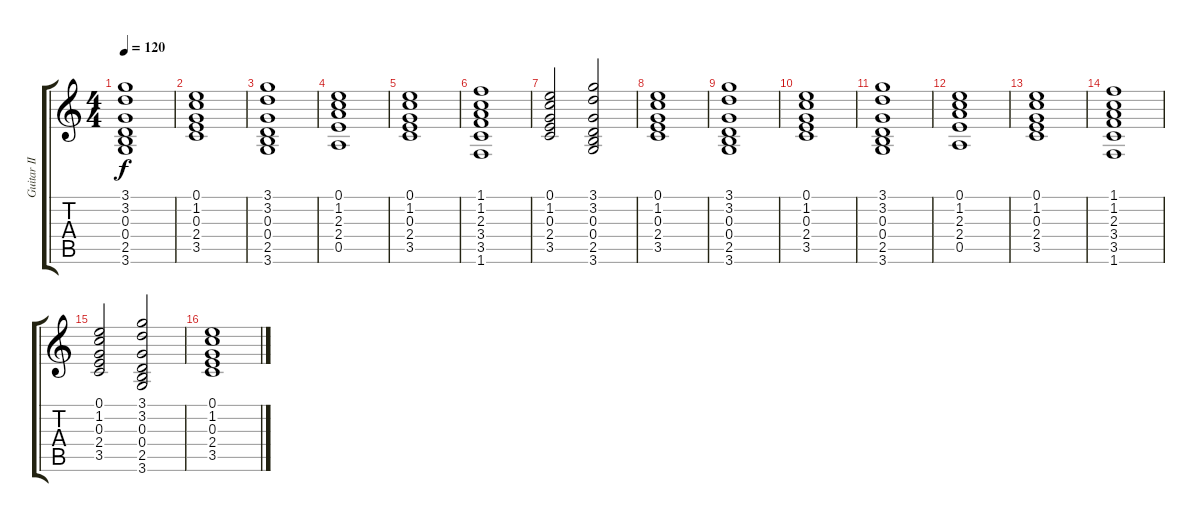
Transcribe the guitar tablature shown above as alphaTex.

\track ("Guitar II" "Guitar II") {instrument electricguitarjazz}
\staff {score tabs}
\tuning (E4 B3 G3 D3 A2 E2) {hide}
\ts (4 4)
\tempo 120
\clef g2
\ks c
(3.1 3.2 0.3 0.4 2.5 3.6).1{dy f} |
(0.1 1.2 0.3 2.4 3.5).1 |
(3.1 3.2 0.3 0.4 2.5 3.6).1 |
(0.1 1.2 2.3 2.4 0.5).1 |
(0.1 1.2 0.3 2.4 3.5).1 |
(1.1 1.2 2.3 3.4 3.5 1.6).1 |
(0.1 1.2 0.3 2.4 3.5).2 (3.1 3.2 0.3 0.4 2.5 3.6).2 |
(0.1 1.2 0.3 2.4 3.5).1 |
(3.1 3.2 0.3 0.4 2.5 3.6).1 |
(0.1 1.2 0.3 2.4 3.5).1 |
(3.1 3.2 0.3 0.4 2.5 3.6).1 |
(0.1 1.2 2.3 2.4 0.5).1 |
(0.1 1.2 0.3 2.4 3.5).1 |
(1.1 1.2 2.3 3.4 3.5 1.6).1 |
(0.1 1.2 0.3 2.4 3.5).2 (3.1 3.2 0.3 0.4 2.5 3.6).2 |
(0.1 1.2 0.3 2.4 3.5).1
